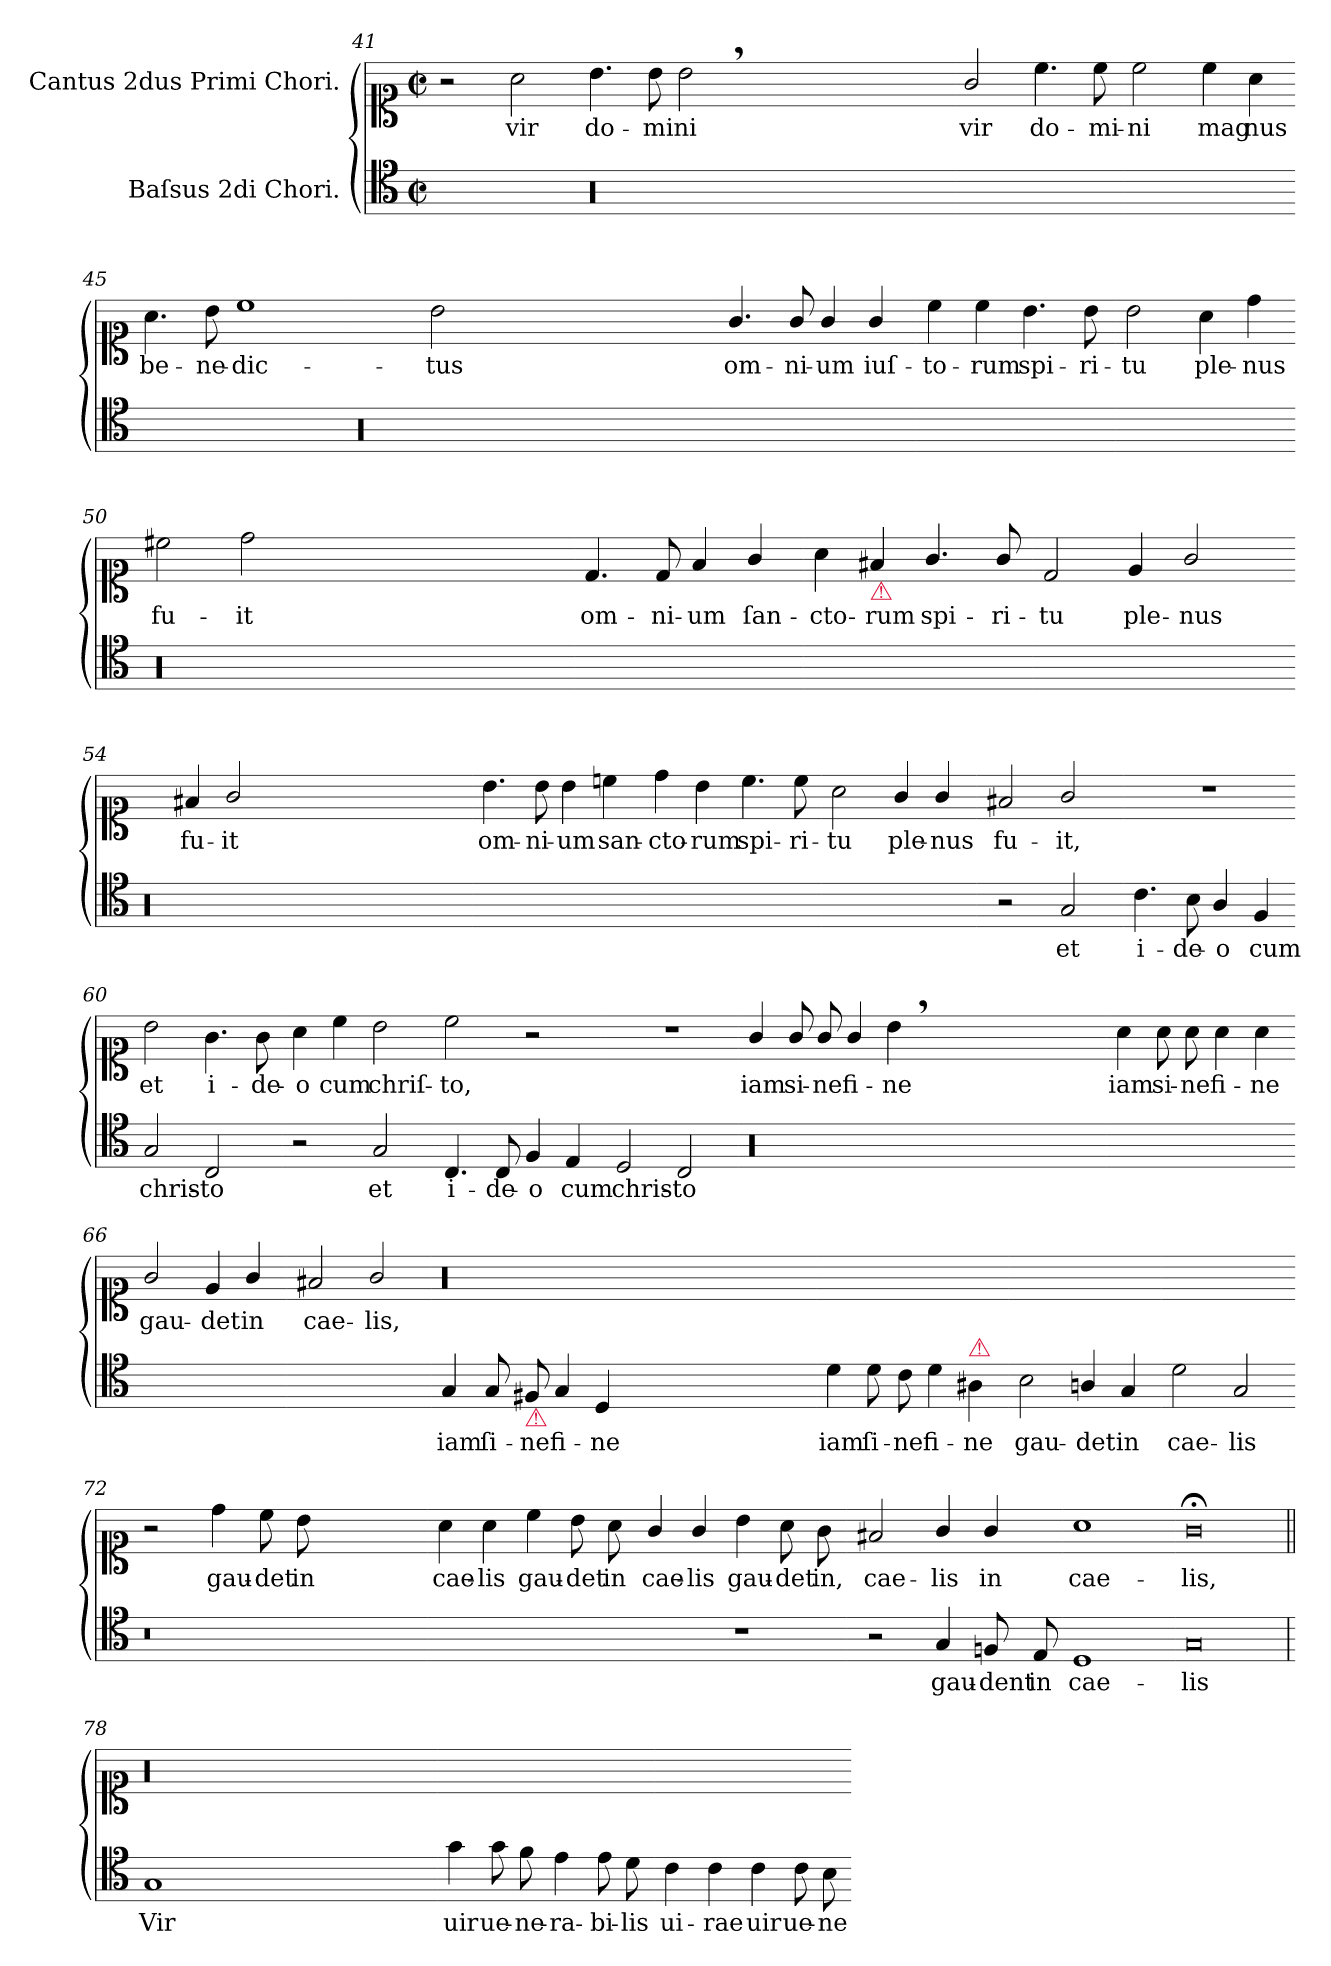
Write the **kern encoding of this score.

**kern	**text	**kern	**text
*part2	*part2	*part1	*part1
*staff2	*staff2	*staff1	*staff1
*I"Baſsus 2di Chori.	*	*I"Cantus 2dus Primi Chori.	*
*clefC4	*	*clefC1	*
*k[]	*	*k[]	*
*C:	*	*C:	*
*M2/2	*	*M2/2	*
*met(c|)	*	*met(c|)	*
=41	=41	=41	=41
1ryy	.	2r	.
.	.	2a\	vir
=42-	=42-	=42-	=42-
00r	.	4.b\	do-
.	.	8b\	-mi-
.	.	2b,<\	-ni
.	.	0.ryy	.
=43-	=43-	=43-	=43-
1ryy	.	2g/	vir
.	.	4.cc\	do-
.	.	8cc\	-mi-
=44-	=44-	=44-	=44-
1ryy	.	2cc\	-ni
.	.	4cc\	mag-
.	.	4a\	-nus
=45-	=45-	=45-	=45-
1.ryy	.	4.a\	be-
.	.	8b\	-ne-
.	.	1cc\	-dic-
=46-	=46-	=46-	=46-
00r	.	2ryy	.
.	.	2b\	-tus
.	.	0.ryy	.
=47-	=47-	=47-	=47-
1ryy	.	4.g/	om-
.	.	8g/	-ni-
.	.	4g/	-um
.	.	4g/	iuſ-
=48-	=48-	=48-	=48-
1ryy	.	4cc\	-to-
.	.	4cc\	-rum
.	.	4.b\	spi-
.	.	8b\	-ri-
=49-	=49-	=49-	=49-
1ryy	.	2b\	-tu
.	.	4a\	ple-
.	.	4dd\	-nus
=50-	=50-	=50-	=50-
00r	.	2cc#X\	fu-
.	.	2dd\	-it
.	.	0.ryy	.
=51-	=51-	=51-	=51-
1ryy	.	4.d/	om-
.	.	8d/	-ni-
.	.	4f/	-um
.	.	4g/	ſan-
=52-	=52-	=52-	=52-
1ryy	.	4a\	-cto-
!	!	!LO:TX:b:color=crimson:t=⚠	!
.	.	4f#X/	-rum
.	.	4.g/	spi-
.	.	8g/	-ri-
=53-	=53-	=53-	=53-
1ryy	.	2d/	-tu
.	.	4e/	ple-
.	.	2g/	-nus
4ryy	.	.	.
=54-	=54-	=54-	=54-
00r	.	4ryy	.
.	.	4f#X/	fu-
.	.	2g/	-it
.	.	0.ryy	.
=55-	=55-	=55-	=55-
1ryy	.	4.b\	om-
.	.	8b\	-ni-
.	.	4b\	-um
.	.	4ccn\	san-
=56-	=56-	=56-	=56-
1ryy	.	4dd\	-cto-
.	.	4b\	-rum
.	.	4.cc\	spi-
.	.	8cc\	-ri-
=57-	=57-	=57-	=57-
1ryy	.	2a\	-tu
.	.	4g/	ple-
.	.	4g/	-nus
=58-	=58-	=58-	=58-
2r	.	2f#X/	fu-
2G/	et	2g/	-it,
=59-	=59-	=59-	=59-
4.c\	i-	1r	.
8B\	-de-	.	.
4A/	-o	.	.
4F/	cum	.	.
=60-	=60-	=60-	=60-
2G/	chris-	2b\	et
2C/	-to	4.g\	i-
.	.	8g\	-de-
=61-	=61-	=61-	=61-
2r	.	4a\	-o
.	.	4cc\	cum
2G/	et	2b\	chriſ-
=62-	=62-	=62-	=62-
4.C/	i-	2cc\	-to,
8C/	-de-	.	.
4F/	-o	2r	.
4E/	cum	.	.
=63-	=63-	=63-	=63-
2D/	chris-	1r	.
2C/	-to	.	.
=64-	=64-	=64-	=64-
00r	.	4g/	iam
.	.	8g/	si-
.	.	8g/	-ne
.	.	4g/	fi-
.	.	4b,<\	-ne
.	.	0.ryy	.
=65-	=65-	=65-	=65-
1ryy	.	4a\	iam
.	.	8a\	si-
.	.	8a\	-ne
.	.	4a\	fi-
.	.	4a\	-ne
=66-	=66-	=66-	=66-
1ryy	.	2g/	gau-
.	.	4e/	-det
.	.	4g/	in
=67-	=67-	=67-	=67-
1ryy	.	2f#X/	cae-
.	.	2g/	-lis,
=68-	=68-	=68-	=68-
4G/	iam	00r	.
8G/	ſi-	.	.
!LO:TX:b:color=crimson:t=⚠	!	!	!
8F#X/	-ne	.	.
4G/	fi-	.	.
4D/	-ne	.	.
0.ryy	.	.	.
=69-	=69-	=69-	=69-
4d\	iam	1ryy	.
8d\	ſi-	.	.
8c\	-ne	.	.
4d\	fi-	.	.
!LO:TX:a:color=crimson:t=⚠	!	!	!
4A#X\	-ne	.	.
=70-	=70-	=70-	=70-
2B\	gau-	1ryy	.
4An/	-det	.	.
4G/	in	.	.
=71-	=71-	=71-	=71-
2d\	cae-	1ryy	.
2G/	-lis	.	.
=72-	=72-	=72-	=72-
0r	.	2r	.
.	.	4dd\	gau-
.	.	8cc\	-det
.	.	8b\	in
.	.	1ryy	.
=73-	=73-	=73-	=73-
1ryy	.	4a\	cae-
.	.	4a\	-lis
.	.	4cc\	gau-
.	.	8b\	-det
.	.	8a\	in
=74-	=74-	=74-	=74-
1r	.	4g/	cae-
.	.	4g/	-lis
.	.	4b\	gau-
.	.	8a\	-det
.	.	8g\	in,
=75-	=75-	=75-	=75-
2r	.	2f#X/	cae-
4G/	gau-	4g/	-lis
8Fn/	-dent	4g/	in
8E/	in	.	.
=76-	=76-	=76-	=76-
1D	cae-	1a	cae-
=77-	=77-	=77-	=77-
!LO:N:vis=0	!	!LO:N:vis=0	!
1G	-lis	1g;<;	-lis,
=78	=78||	=78||	=78||
1G	Vir	00r	.
0.ryy	.	.	.
=79-	=79-	=79-	=79-
4g\	uir	1ryy	.
8g\	ue-	.	.
8f\	-ne-	.	.
4e\	-ra-	.	.
8e\	-bi-	.	.
8d\	-lis	.	.
=80-	=80-	=80-	=80-
4c\	ui-	1ryy	.
4c\	-rae	.	.
4c\	uir	.	.
8c\	ue-	.	.
8B\	-ne-	.	.
=-	=-	=-	=-
*-	*-	*-	*-
